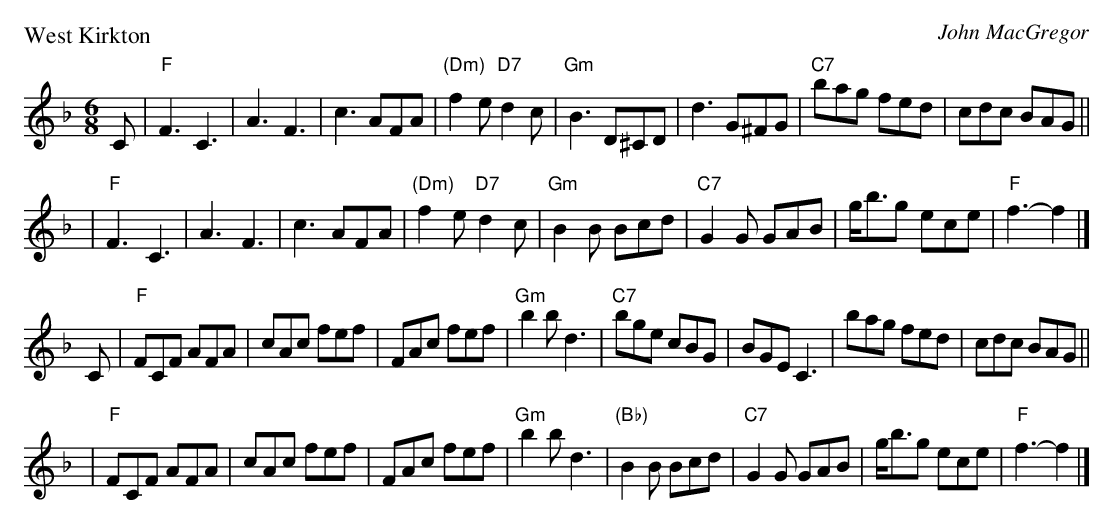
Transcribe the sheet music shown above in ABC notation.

X:1
P: West Kirkton
C: John MacGregor
M: 6/8
L: 1/8
K: F
C \
| "F"F3 C3 | A3 F3 | c3 AFA | "(Dm)"f2e "D7"d2c \
| "Gm"B3 D^CD | d3 G^FG | "C7"bag fed | cdc BAG ||
| "F"F3 C3 | A3 F3 | c3 AFA | "(Dm)"f2e "D7"d2c \
| "Gm"B2B Bcd | "C7"G2G GAB | g<bg ece | "F"f3- f2 |]
C \
| "F"FCF AFA | cAc fef | FAc fef | "Gm"b2b d3 \
| "C7"bge cBG | BGE C3 | bag fed | cdc BAG ||
| "F"FCF AFA | cAc fef | FAc fef | "Gm"b2b d3 \
| "(Bb)"B2B Bcd | "C7"G2G GAB | g<bg ece | "F"f3- f2 |]
